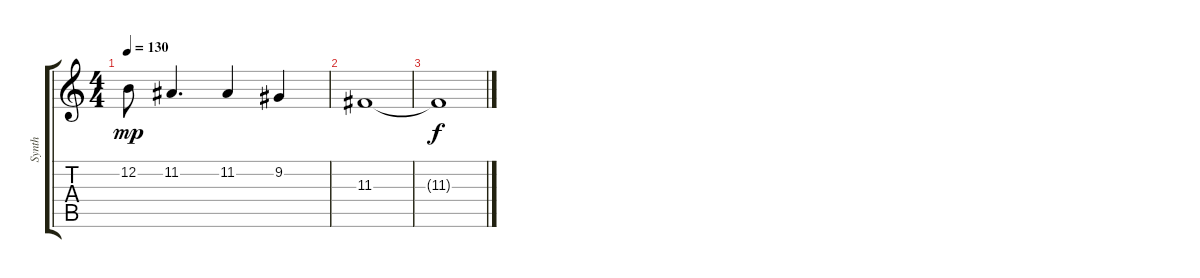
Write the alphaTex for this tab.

\track ("Synth" "Synth") {instrument pad2warm}
\staff {score tabs}
\tuning (E4 B3 G3 D3 A2 E2) {hide}
\ts (4 4)
\tempo 130
\clef g2
\ks c
12.2{t}.8{dy mp} 11.2.4{d} 11.2.4 9.2.4 |
11.3.1 |
11.3{t}.1{dy f}
